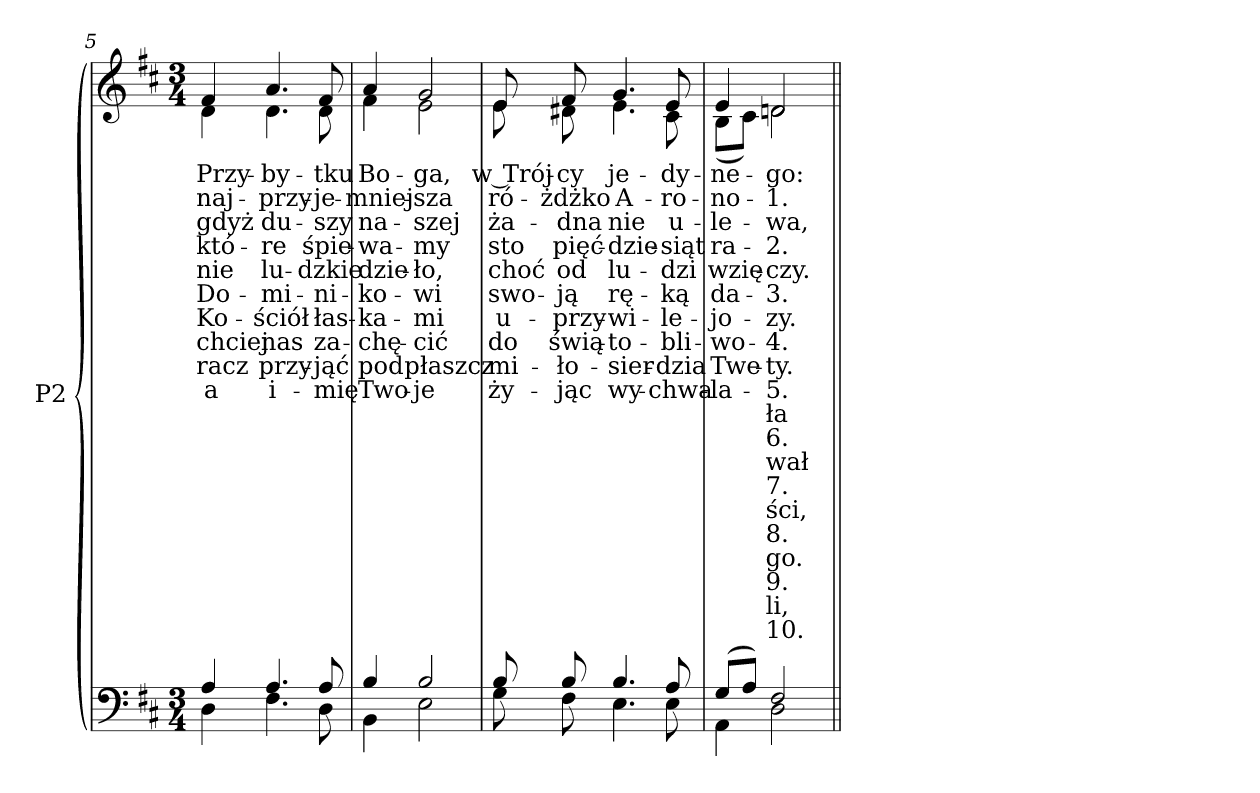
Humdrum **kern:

**kern	**kern	**text	**text	**text	**text	**text	**text	**text	**text	**text	**text	**text	**text	**text	**text	**text	**text	**text	**text	**text	**text
*part2	*part1	*part1	*part1	*part1	*part1	*part1	*part1	*part1	*part1	*part1	*part1	*part1	*part1	*part1	*part1	*part1	*part1	*part1	*part1	*part1	*part1
*staff2	*staff1	*staff1	*staff1	*staff1	*staff1	*staff1	*staff1	*staff1	*staff1	*staff1	*staff1	*staff1	*staff1	*staff1	*staff1	*staff1	*staff1	*staff1	*staff1	*staff1	*staff1
*I"P2	*	*	*	*	*	*	*	*	*	*	*	*	*	*	*	*	*	*	*	*	*
*clefF4	*clefG2	*	*	*	*	*	*	*	*	*	*	*	*	*	*	*	*	*	*	*	*
*k[f#c#]	*k[f#c#]	*	*	*	*	*	*	*	*	*	*	*	*	*	*	*	*	*	*	*	*
*D:	*D:	*	*	*	*	*	*	*	*	*	*	*	*	*	*	*	*	*	*	*	*
*M3/4	*M3/4	*	*	*	*	*	*	*	*	*	*	*	*	*	*	*	*	*	*	*	*
=5	=5	=5	=5	=5	=5	=5	=5	=5	=5	=5	=5	=5	=5	=5	=5	=5	=5	=5	=5	=5	=5
*^	*	*	*	*	*	*	*	*	*	*	*	*	*	*	*	*	*	*	*	*	*
!	!	!	!LO:LY:b:color=#000000	!LO:LY:b:color=#000000	!LO:LY:b:color=#000000	!LO:LY:b:color=#000000	!LO:LY:b:color=#000000	!LO:LY:b:color=#000000	!LO:LY:b:color=#000000	!LO:LY:b:color=#000000	!LO:LY:b:color=#000000	!LO:LY:b:color=#000000	!	!	!	!	!	!	!	!	!	!
*	*	*^	*	*	*	*	*	*	*	*	*	*	*	*	*	*	*	*	*	*	*	*
4Ai/	4Di\	4f#i/	4di\	Przy-	naj-	gdyż	któ-	nie	Do-	-Ko-	-chciej	racz	a	.	.	.	.	.	.	.	.	.	.
!	!	!	!	!LO:LY:b:color=#000000	!LO:LY:b:color=#000000	!LO:LY:b:color=#000000	!LO:LY:b:color=#000000	!LO:LY:b:color=#000000	!LO:LY:b:color=#000000	!LO:LY:b:color=#000000	!LO:LY:b:color=#000000	!LO:LY:b:color=#000000	!LO:LY:b:color=#000000	!	!	!	!	!	!	!	!	!	!
4.Ai/	4.F#i\	4.ai/	4.di\	-by-	-przy-	du-	-re	lu-	mi-	-ściół	-nas	przy-	-i-	.	.	.	.	.	.	.	.	.	.
!	!	!	!	!LO:LY:b:color=#000000	!LO:LY:b:color=#000000	!LO:LY:b:color=#000000	!LO:LY:b:color=#000000	!LO:LY:b:color=#000000	!LO:LY:b:color=#000000	!LO:LY:b:color=#000000	!LO:LY:b:color=#000000	!LO:LY:b:color=#000000	!LO:LY:b:color=#000000	!	!	!	!	!	!	!	!	!	!
8Ai/	8Di\	8f#i/	8di\	-tku	-je-	-szy	śpie-	-dzkie	ni-	-łas-	-za-	-jąć	mię	.	.	.	.	.	.	.	.	.	.
=6	=6	=6	=6	=6	=6	=6	=6	=6	=6	=6	=6	=6	=6	=6	=6	=6	=6	=6	=6	=6	=6	=6	=6
!	!	!	!	!LO:LY:b:color=#000000	!LO:LY:b:color=#000000	!LO:LY:b:color=#000000	!LO:LY:b:color=#000000	!LO:LY:b:color=#000000	!LO:LY:b:color=#000000	!LO:LY:b:color=#000000	!LO:LY:b:color=#000000	!LO:LY:b:color=#000000	!LO:LY:b:color=#000000	!	!	!	!	!	!	!	!	!	!
4Bi/	4BBi\	4ai/	4f#i\	Bo-	-mniej-	na-	-wa-	dzie-	ko-	-ka-	-chę-	-pod	Two-	.	.	.	.	.	.	.	.	.	.
!	!	!	!	!LO:LY:b:color=#000000	!LO:LY:b:color=#000000	!LO:LY:b:color=#000000	!LO:LY:b:color=#000000	!LO:LY:b:color=#000000	!LO:LY:b:color=#000000	!LO:LY:b:color=#000000	!LO:LY:b:color=#000000	!LO:LY:b:color=#000000	!LO:LY:b:color=#000000	!	!	!	!	!	!	!	!	!	!
2Bi/	2Ei\	2gi/	2ei\	-ga,	-sza	-szej	-my	-ło,	-wi	mi	cić	płaszcz	je	.	.	.	.	.	.	.	.	.	.
=7	=7	=7	=7	=7	=7	=7	=7	=7	=7	=7	=7	=7	=7	=7	=7	=7	=7	=7	=7	=7	=7	=7	=7
!	!	!	!	!LO:LY:b:color=#000000	!LO:LY:b:color=#000000	!LO:LY:b:color=#000000	!LO:LY:b:color=#000000	!LO:LY:b:color=#000000	!LO:LY:b:color=#000000	!LO:LY:b:color=#000000	!LO:LY:b:color=#000000	!LO:LY:b:color=#000000	!LO:LY:b:color=#000000	!	!	!	!	!	!	!	!	!	!
8Bi/	8Gi\	8ei/	8ei\	w Trój-	ró-	ża-	sto	choć	swo-	-u-	-do	mi-	-ży-	.	.	.	.	.	.	.	.	.	.
!	!	!	!	!LO:LY:b:color=#000000	!LO:LY:b:color=#000000	!LO:LY:b:color=#000000	!LO:LY:b:color=#000000	!LO:LY:b:color=#000000	!LO:LY:b:color=#000000	!LO:LY:b:color=#000000	!LO:LY:b:color=#000000	!LO:LY:b:color=#000000	!LO:LY:b:color=#000000	!	!	!	!	!	!	!	!	!	!
8Bi/	8F#i\	8f#i/	8d#Xi\	-cy	-żdżko	-dna	pięć-	od	-ją	przy-	-świą-	-ło-	-jąc	.	.	.	.	.	.	.	.	.	.
!	!	!	!	!LO:LY:b:color=#000000	!LO:LY:b:color=#000000	!LO:LY:b:color=#000000	!LO:LY:b:color=#000000	!LO:LY:b:color=#000000	!LO:LY:b:color=#000000	!LO:LY:b:color=#000000	!LO:LY:b:color=#000000	!LO:LY:b:color=#000000	!LO:LY:b:color=#000000	!	!	!	!	!	!	!	!	!	!
4.Bi/	4.Ei\	4.gi/	4.ei\	je-	A-	nie	-dzie-	lu-	rę-	-wi-	-to-	-sier-	-wy-	.	.	.	.	.	.	.	.	.	.
!	!	!	!	!LO:LY:b:color=#000000	!LO:LY:b:color=#000000	!LO:LY:b:color=#000000	!LO:LY:b:color=#000000	!LO:LY:b:color=#000000	!LO:LY:b:color=#000000	!LO:LY:b:color=#000000	!LO:LY:b:color=#000000	!LO:LY:b:color=#000000	!LO:LY:b:color=#000000	!	!	!	!	!	!	!	!	!	!
8Ai/	8Ei\	8ei/	8c#i\	-dy-	-ro-	u-	-siąt	-dzi	-ką	le-	-bli-	-dzia	chwa-	.	.	.	.	.	.	.	.	.	.
=8	=8	=8	=8	=8	=8	=8	=8	=8	=8	=8	=8	=8	=8	=8	=8	=8	=8	=8	=8	=8	=8	=8	=8
!	!	!	!	!LO:LY:b:color=#000000	!LO:LY:b:color=#000000	!LO:LY:b:color=#000000	!LO:LY:b:color=#000000	!LO:LY:b:color=#000000	!LO:LY:b:color=#000000	!LO:LY:b:color=#000000	!LO:LY:b:color=#000000	!LO:LY:b:color=#000000	!LO:LY:b:color=#000000	!	!	!	!	!	!	!	!	!	!
(8Gi/L	4AAi\	4ei/	(8Bi\L	-ne-	-no-	-le-	ra-	wzię-	-da-	-jo-	-wo-	-Twe-	-la-	.	.	.	.	.	.	.	.	.	.
8Ai/J)	.	.	8c#i\J)	.	.	.	.	.	.	.	.	.	.	.	.	.	.	.	.	.	.	.	.
!	!	!	!	!LO:LY:b:color=#000000	!LO:LY:b:color=#000000	!LO:LY:b:color=#000000	!LO:LY:b:color=#000000	!LO:LY:b:color=#000000	!LO:LY:b:color=#000000	!LO:LY:b:color=#000000	!LO:LY:b:color=#000000	!LO:LY:b:color=#000000	!LO:LY:b:color=#000000	!LO:LY:b:color=#000000	!LO:LY:b:color=#000000	!LO:LY:b:color=#000000	!LO:LY:b:color=#000000	!LO:LY:b:color=#000000	!LO:LY:b:color=#000000	!LO:LY:b:color=#000000	!LO:LY:b:color=#000000	!LO:LY:b:color=#000000	!LO:LY:b:color=#000000
2F#i/	2Di\	2dni/	2di\	-go:	1.	-wa,	2.	-czy.	3.	-zy.	4.	-ty.	5.	-ła	6.	wał	7.	ści,	8.	go.	9.	li,	10.
*v	*v	*	*	*	*	*	*	*	*	*	*	*	*	*	*	*	*	*	*	*	*	*	*
*	*v	*v	*	*	*	*	*	*	*	*	*	*	*	*	*	*	*	*	*	*	*	*
=||	=||	=||	=||	=||	=||	=||	=||	=||	=||	=||	=||	=||	=||	=||	=||	=||	=||	=||	=||	=||	=||
*-	*-	*-	*-	*-	*-	*-	*-	*-	*-	*-	*-	*-	*-	*-	*-	*-	*-	*-	*-	*-	*-
